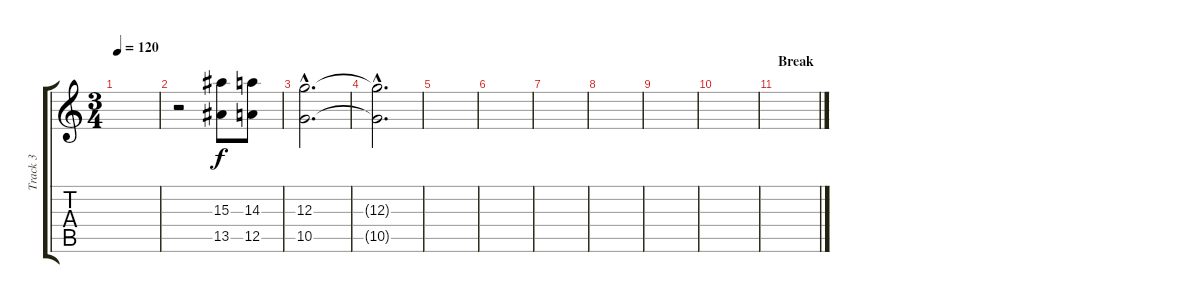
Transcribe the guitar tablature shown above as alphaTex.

\track ("Track 3" "Track 3") {instrument distortionguitar}
\staff {score tabs}
\tuning (E4 B3 G3 D3 A2 D2) {hide}
\ts (3 4)
\tempo 120
\clef g2
\ks c
|
r.2{volume 10} (15.3 13.5).8 (14.3 12.5).8 |
(12.3{hac} 10.5{hac}).2{d volume 0} |
(12.3{hac t} 10.5{hac t}).2{d} |
|
|
|
|
|
|
\section ("" "Break")
